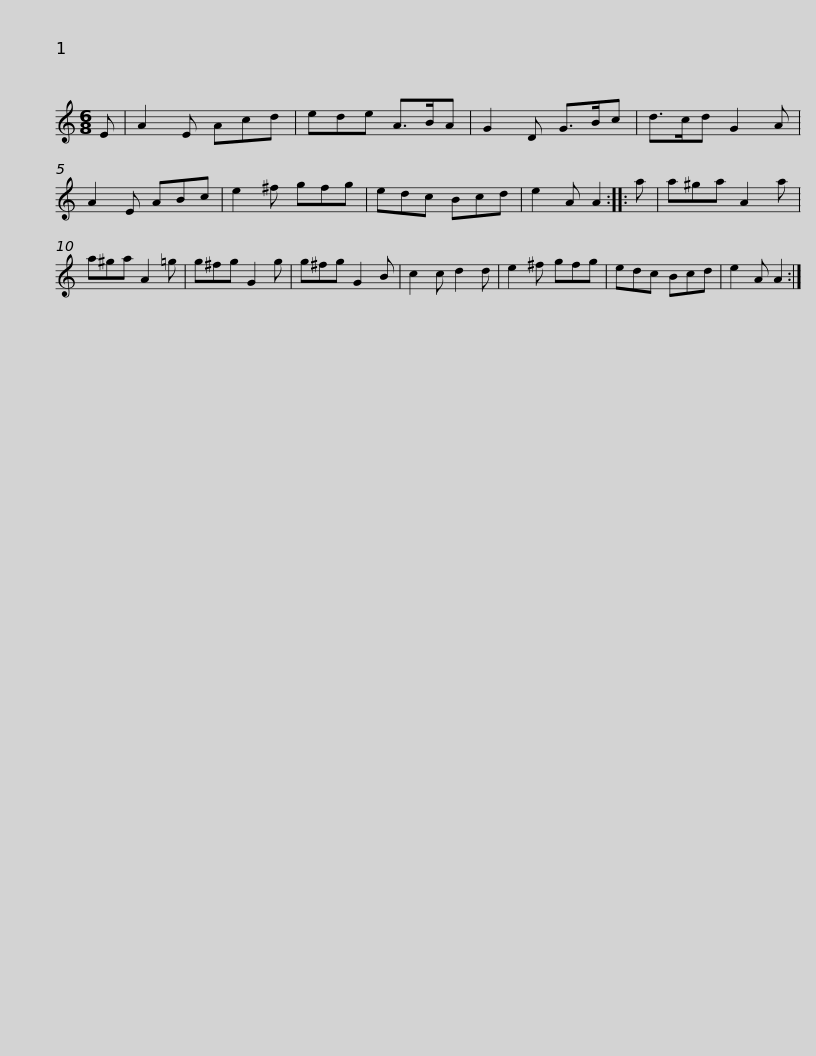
X:1
L:1/8
M:6/8
I:linebreak $
K:C
V:1 treble
V:1
 E | A2 E Acd | ede A>BA | G2 D G>Bc | d>cd G2 A | %5
 A2 E ABc | e2 ^f gfg | edc Bcd |$ e2 A A2 :: a | %10
 a^ga A2 a | a^ga A2 =g | g^fg G2 g | g^fg G2 B | c2 c d2 d | %15
 e2 ^f gfg |$ edc Bcd | e2 A A2 :| %18
